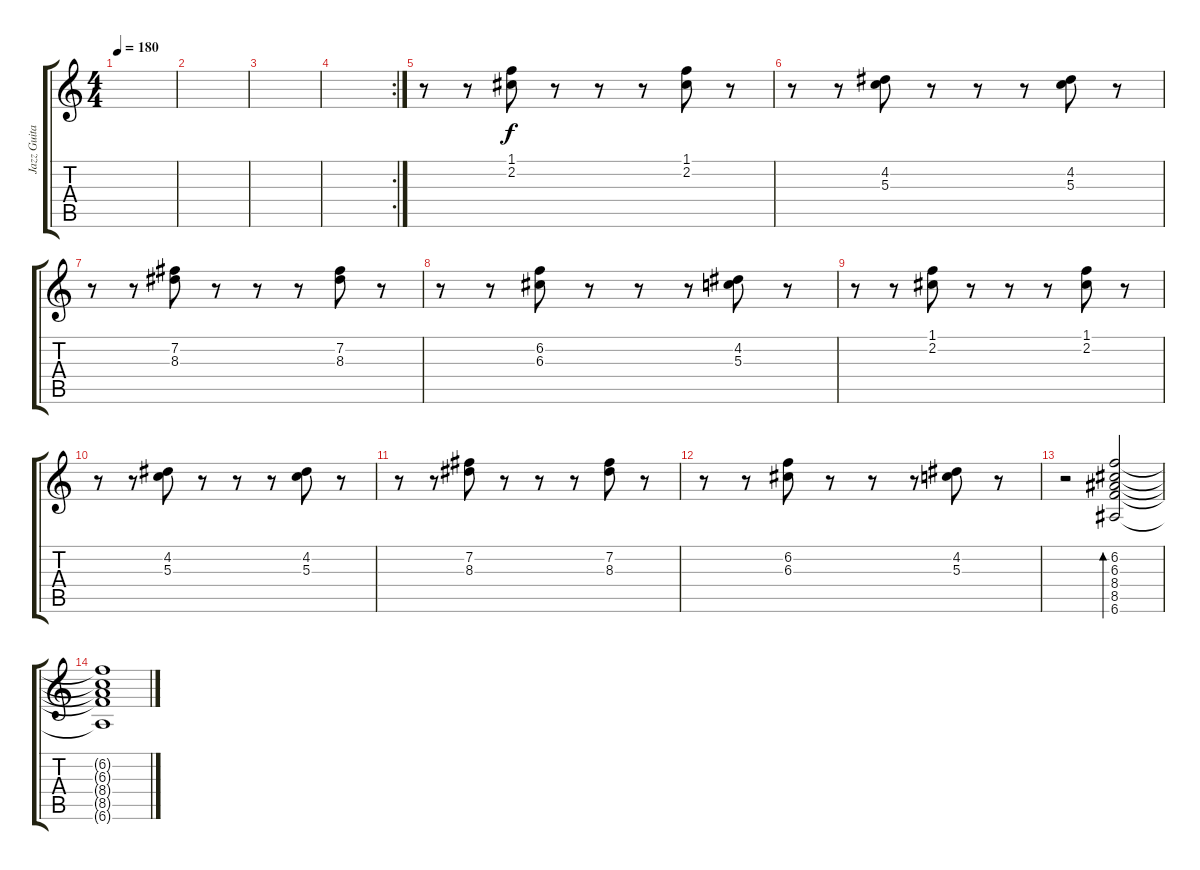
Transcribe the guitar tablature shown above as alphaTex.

\track ("Jazz Guitarist" "Jazz Guita") {instrument electricguitarjazz}
\staff {score tabs}
\tuning (E4 B3 G3 D3 A2 E2) {hide}
\ts (4 4)
\tempo 180
\clef g2
\ks c
|
|
|
\rc 2
|
r.8 r.8 (1.1 2.2).8 r.8 r.8 r.8 (1.1 2.2).8 r.8 |
r.8 r.8 (4.2 5.3).8 r.8 r.8 r.8 (4.2 5.3).8 r.8 |
r.8 r.8 (7.2 8.3).8 r.8 r.8 r.8 (7.2 8.3).8 r.8 |
r.8 r.8 (6.2 6.3).8 r.8 r.8 r.8 (4.2 5.3).8 r.8 |
r.8 r.8 (1.1 2.2).8 r.8 r.8 r.8 (1.1 2.2).8 r.8 |
r.8 r.8 (4.2 5.3).8 r.8 r.8 r.8 (4.2 5.3).8 r.8 |
r.8 r.8 (7.2 8.3).8 r.8 r.8 r.8 (7.2 8.3).8 r.8 |
r.8 r.8 (6.2 6.3).8 r.8 r.8 r.8 (4.2 5.3).8 r.8 |
r.2 (6.2 6.3 8.4 8.5 6.6).2{bd 480} |
(6.2{t} 6.3{t} 8.4{t} 8.5{t} 6.6{t}).1
